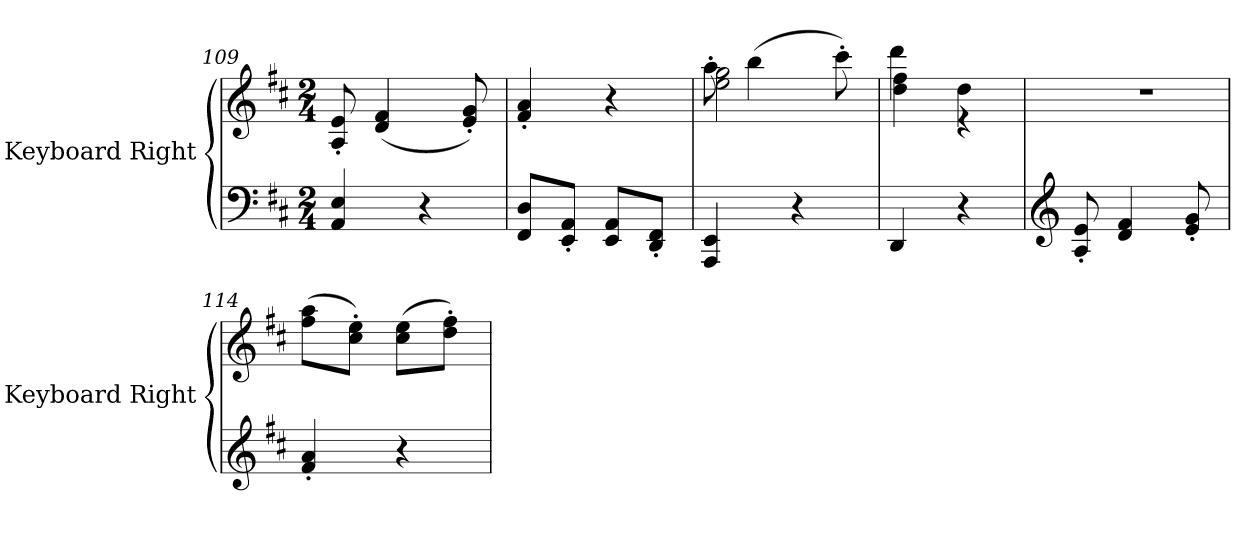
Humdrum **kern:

**kern	**kern
*part1	*part1
*staff2	*staff1
*I"Keyboard Right	*
*I'Keyboard Right	*
*clefF4	*clefG2
*k[f#c#]	*k[f#c#]
*D:	*D:
*M2/4	*M2/4
=109	=109
4AA/ 4E/	8A/' 8e/'
.	(<4d/ 4f#/
4r	.
.	8e/' 8g/')
=110	=110
8FF#/ 8D/L	4f#/' 4a/'
8EE/' 8AA/'J	.
8EE/ 8AA/L	4r
8DD/' 8FF#/'J	.
=111	=111
*	*^
4AAA/ 4EE/	8aa'\	2ee\ 2gg\
.	(>4bb\	.
4r	.	.
.	8ccc#'\)	.
=112	=112	=112
4DD/	4ddd\	4dd\ 4ff#\
4r	4dd\	4r
*	*v	*v
=113	=113
*clefG2	*
8A/' 8e/'	2r
4d/ 4f#/	.
8e/' 8g/'	.
!!LO:LB:g=z
=114	=114
4f#/' 4a/'	(>8ff#\ 8aa\L
.	8cc#\' 8ee\'J)
4r	(>8cc#\ 8ee\L
.	8dd\' 8ff#\'J)
=	=
*-	*-
